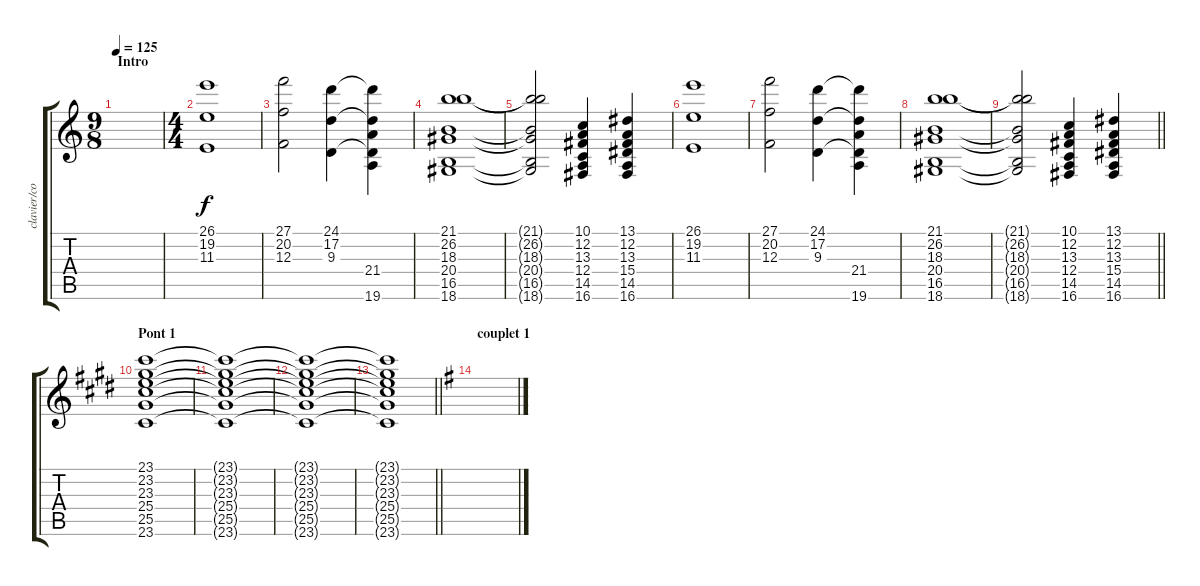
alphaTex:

\track ("clavier/cordes" "clavier/co") {instrument stringensemble1}
\staff {score tabs}
\tuning (D4 A3 F3 C3 G2 D2) {hide}
\ts (9 8)
\section ("" "Intro")
\tempo 125
\clef g2
\ks aminor
|
\ts (4 4)
(26.1 19.2 11.3).1 |
(27.1 20.2 12.3).2 (24.1 17.2 9.3).4 (24.1{t} 17.2{t} 9.3{t} 21.4 19.6).4 |
(21.1 26.2 18.3 20.4 16.5 18.6).1 |
(21.1{t} 26.2{t} 18.3{t} 20.4{t} 16.5{t} 18.6{t}).2 (10.1 12.2 13.3 12.4 14.5 16.6).4 (13.1 12.2 13.3 15.4 14.5 16.6).4 |
(26.1 19.2 11.3).1 |
(27.1 20.2 12.3).2 (24.1 17.2 9.3).4 (24.1{t} 17.2{t} 9.3{t} 21.4 19.6).4 |
(21.1 26.2 18.3 20.4 16.5 18.6).1 |
\barLineRight lightlight
(21.1{t} 26.2{t} 18.3{t} 20.4{t} 16.5{t} 18.6{t}).2 (10.1 12.2 13.3 12.4 14.5 16.6).4 (13.1 12.2 13.3 15.4 14.5 16.6).4 |
\section ("" "Pont 1")
\ks c#minor
(23.1 23.2 23.3 25.4 25.5 23.6).1 |
(23.1{t} 23.2{t} 23.3{t} 25.4{t} 25.5{t} 23.6{t}).1 |
(23.1{t} 23.2{t} 23.3{t} 25.4{t} 25.5{t} 23.6{t}).1 |
\barLineRight lightlight
(23.1{t} 23.2{t} 23.3{t} 25.4{t} 25.5{t} 23.6{t}).1 |
\section ("" "couplet 1")
\ks eminor
